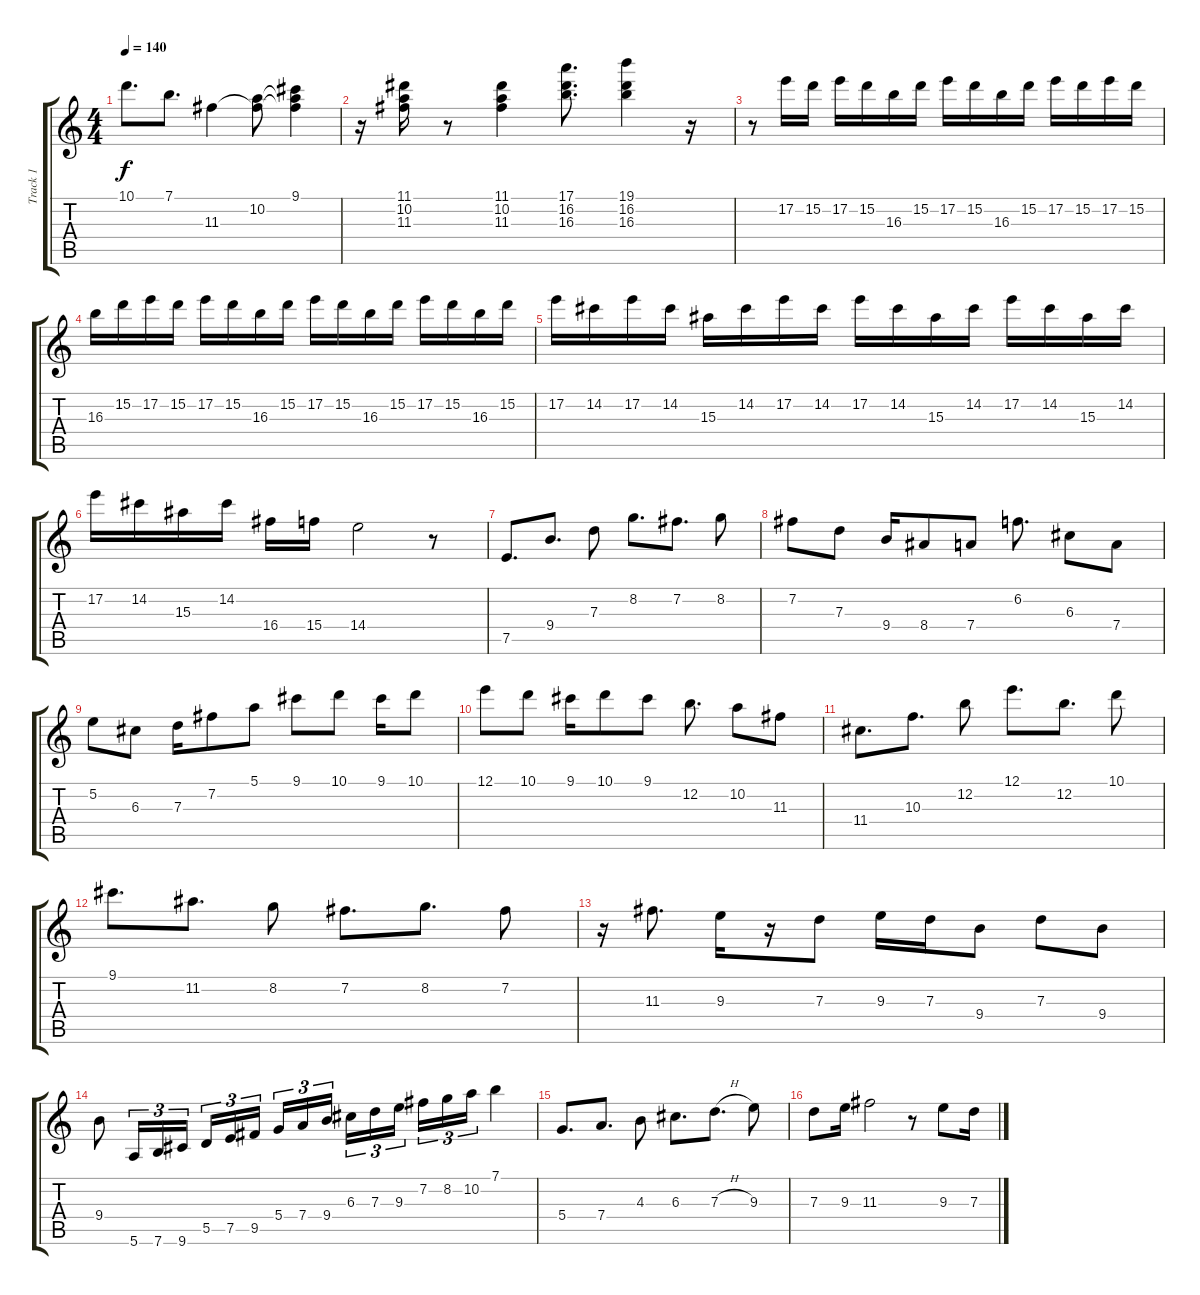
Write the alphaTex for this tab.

\track ("Track 1" "Track 1") {instrument electricguitarjazz}
\staff {score tabs}
\tuning (E4 B3 G3 D3 A2 E2) {hide}
\ts (4 4)
\tempo 140
\clef g2
\ks c
10.1.8{d dy f} 7.1.8{d} 11.3.4 (10.2 11.3{t}).8 (9.1 10.2{t} 11.3{t}).4 |
r.16 (11.1 10.2 11.3).16 r.8 (11.1 10.2 11.3).4 (17.1 16.2 16.3).8{d} (19.1 16.2 16.3).4 r.16 |
r.8 17.2.16 15.2.16 17.2.16 15.2.16 16.3.16 15.2.16 17.2.16 15.2.16 16.3.16 15.2.16 17.2.16 15.2.16 17.2.16 15.2.16 |
16.3.16 15.2.16 17.2.16 15.2.16 17.2.16 15.2.16 16.3.16 15.2.16 17.2.16 15.2.16 16.3.16 15.2.16 17.2.16 15.2.16 16.3.16 15.2.16 |
17.2.16 14.2.16 17.2.16 14.2.16 15.3.16 14.2.16 17.2.16 14.2.16 17.2.16 14.2.16 15.3.16 14.2.16 17.2.16 14.2.16 15.3.16 14.2.16 |
17.2.16 14.2.16 15.3.16 14.2.16 16.4.16 15.4.16 14.4.2 r.8 |
7.5.8{d} 9.4.8{d} 7.3.8 8.2.8{d} 7.2.8{d} 8.2.8 |
7.2.8 7.3.8 9.4.16 8.4.8 7.4.8 6.2.8{d} 6.3.8 7.4.8 |
5.2.8 6.3.8 7.3.16 7.2.8 5.1.8 9.1.8 10.1.8 9.1.16 10.1.8 |
12.1.8 10.1.8 9.1.16 10.1.8 9.1.8 12.2.8{d} 10.2.8 11.3.8 |
11.4.8{d} 10.3.8{d} 12.2.8 12.1.8{d} 12.2.8{d} 10.1.8 |
9.1.8{d} 11.2.8{d} 8.2.8 7.2.8{d} 8.2.8{d} 7.2.8 |
r.16 11.3.8{d} 9.3.16 r.16 7.3.8 9.3.16 7.3.16 9.4.8 7.3.8 9.4.8 |
9.4.8 5.6.16{tu (3 2)} 7.6.16{tu (3 2)} 9.6.16{tu (3 2)} 5.5.16{tu (3 2)} 7.5.16{tu (3 2)} 9.5.16{tu (3 2) beam splitsecondary} 5.4.16{tu (3 2)} 7.4.16{tu (3 2)} 9.4.16{tu (3 2)} 6.3.16{tu (3 2)} 7.3.16{tu (3 2)} 9.3.16{tu (3 2) beam splitsecondary} 7.2.16{tu (3 2)} 8.2.16{tu (3 2)} 10.2.16{tu (3 2)} 7.1.4 |
5.4.8{d} 7.4.8{d} 4.3.8 6.3.8{d} 7.3{h}.8{d} 9.3.8 |
7.3.8 9.3.16 11.3.2 r.8 9.3.8 7.3.16
